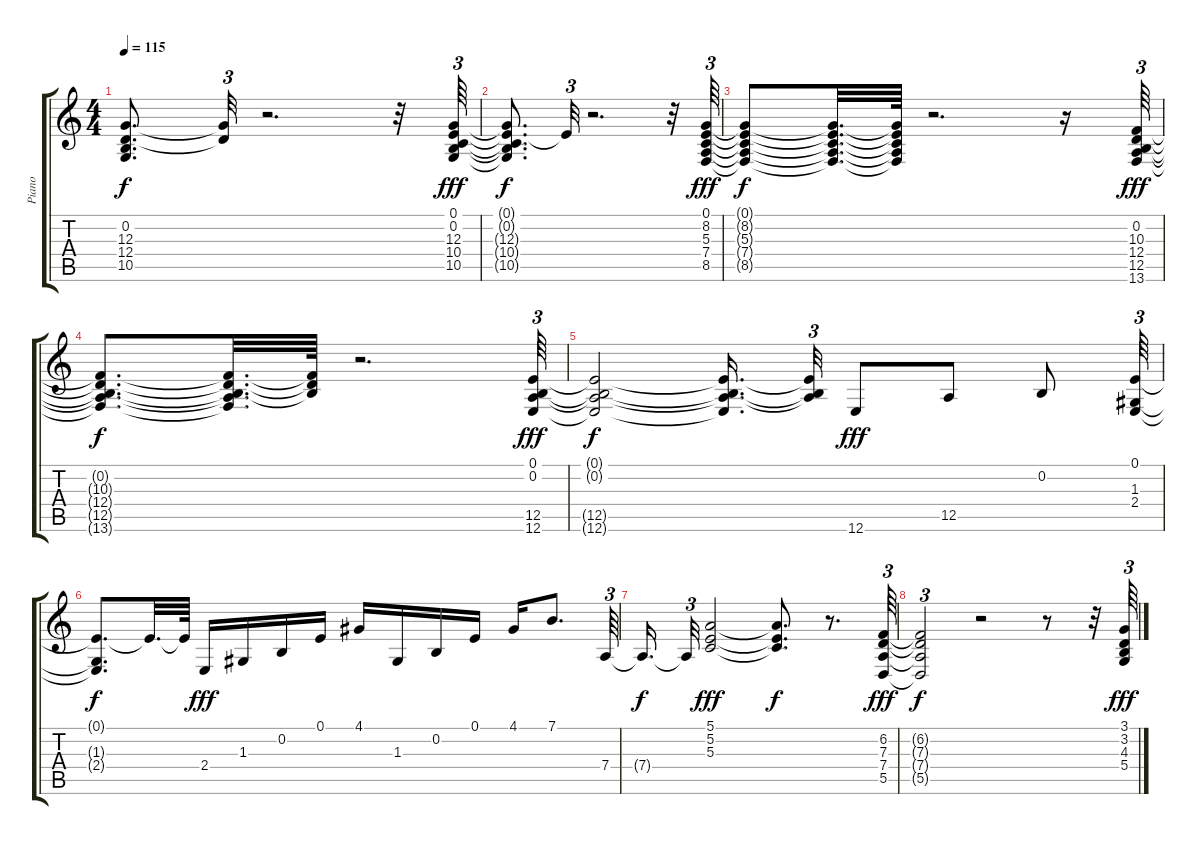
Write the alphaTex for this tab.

\track ("Piano" "Piano") {instrument acousticgrandpiano}
\staff {score tabs}
\tuning (E4 B3 G3 D3 A2 E2) {hide}
\ts (4 4)
\tempo 115
\clef g2
\ks c
(0.2{t} 12.3{t} 12.4{t} 10.5{t}).8{d dy f} (12.3{t} 12.4{t}).32{tu (3 2)} r.2{d} r.32 (0.1 0.2 12.3 10.4 10.5).64{tu (3 2) dy fff} |
(0.1{t} 0.2{t} 12.3{t} 10.4{t} 10.5{t}).8{d dy f} 0.1{t}.32{tu (3 2)} r.2{d} r.32 (0.1 8.2 5.3 7.4 8.5).64{tu (3 2) dy fff} |
(0.1{t} 8.2{t} 5.3{t} 7.4{t} 8.5{t}).8{dy f} (0.1{t} 8.2{t} 5.3{t} 7.4{t} 8.5{t}).32{d} (0.1{t} 8.2{t} 5.3{t} 7.4{t} 8.5{t}).64 r.2{d} r.16 (0.2 10.3 12.4 12.5 13.6).64{tu (3 2) dy fff} |
(0.2{t} 10.3{t} 12.4{t} 12.5{t} 13.6{t}).8{d dy f} (0.2{t} 10.3{t} 12.4{t} 12.5{t} 13.6{t}).32{d} (0.2{t} 10.3{t} 12.4{t}).64 r.2{d} (0.1 0.2 12.5 12.6).64{tu (3 2) dy fff} |
(0.1{t} 0.2{t} 12.5{t} 12.6{t}).2{dy f} (0.1{t} 0.2{t} 12.5{t} 12.6{t}).16{d} (0.1{t} 0.2{t} 12.5{t}).32{tu (3 2)} 12.6.8{dy fff} 12.5.8 0.2.8 (0.1 1.3 2.4).64{tu (3 2)} |
(0.1{t} 1.3{t} 2.4{t}).8{d dy f} 0.1{t}.32{d} 0.1{t}.64 2.4.16{dy fff} 1.3.16 0.2.16 0.1.16 4.1.16 1.3.16 0.2.16 0.1.16 4.1.16 7.1.8{d} 7.4.64{tu (3 2)} |
7.4{t}.16{d dy f} 7.4{t}.32{tu (3 2)} (5.1 5.2 5.3).2{dy fff} (5.1{t} 5.2{t} 5.3{t}).8{d dy f} r.8{d} (6.2 7.3 7.4 5.5).64{tu (3 2) dy fff} |
(6.2{t} 7.3{t} 7.4{t} 5.5{t}).2{tu (3 2) dy f} r.2 r.8 r.32 (3.1 3.2 4.3 5.4).64{tu (3 2) dy fff}
